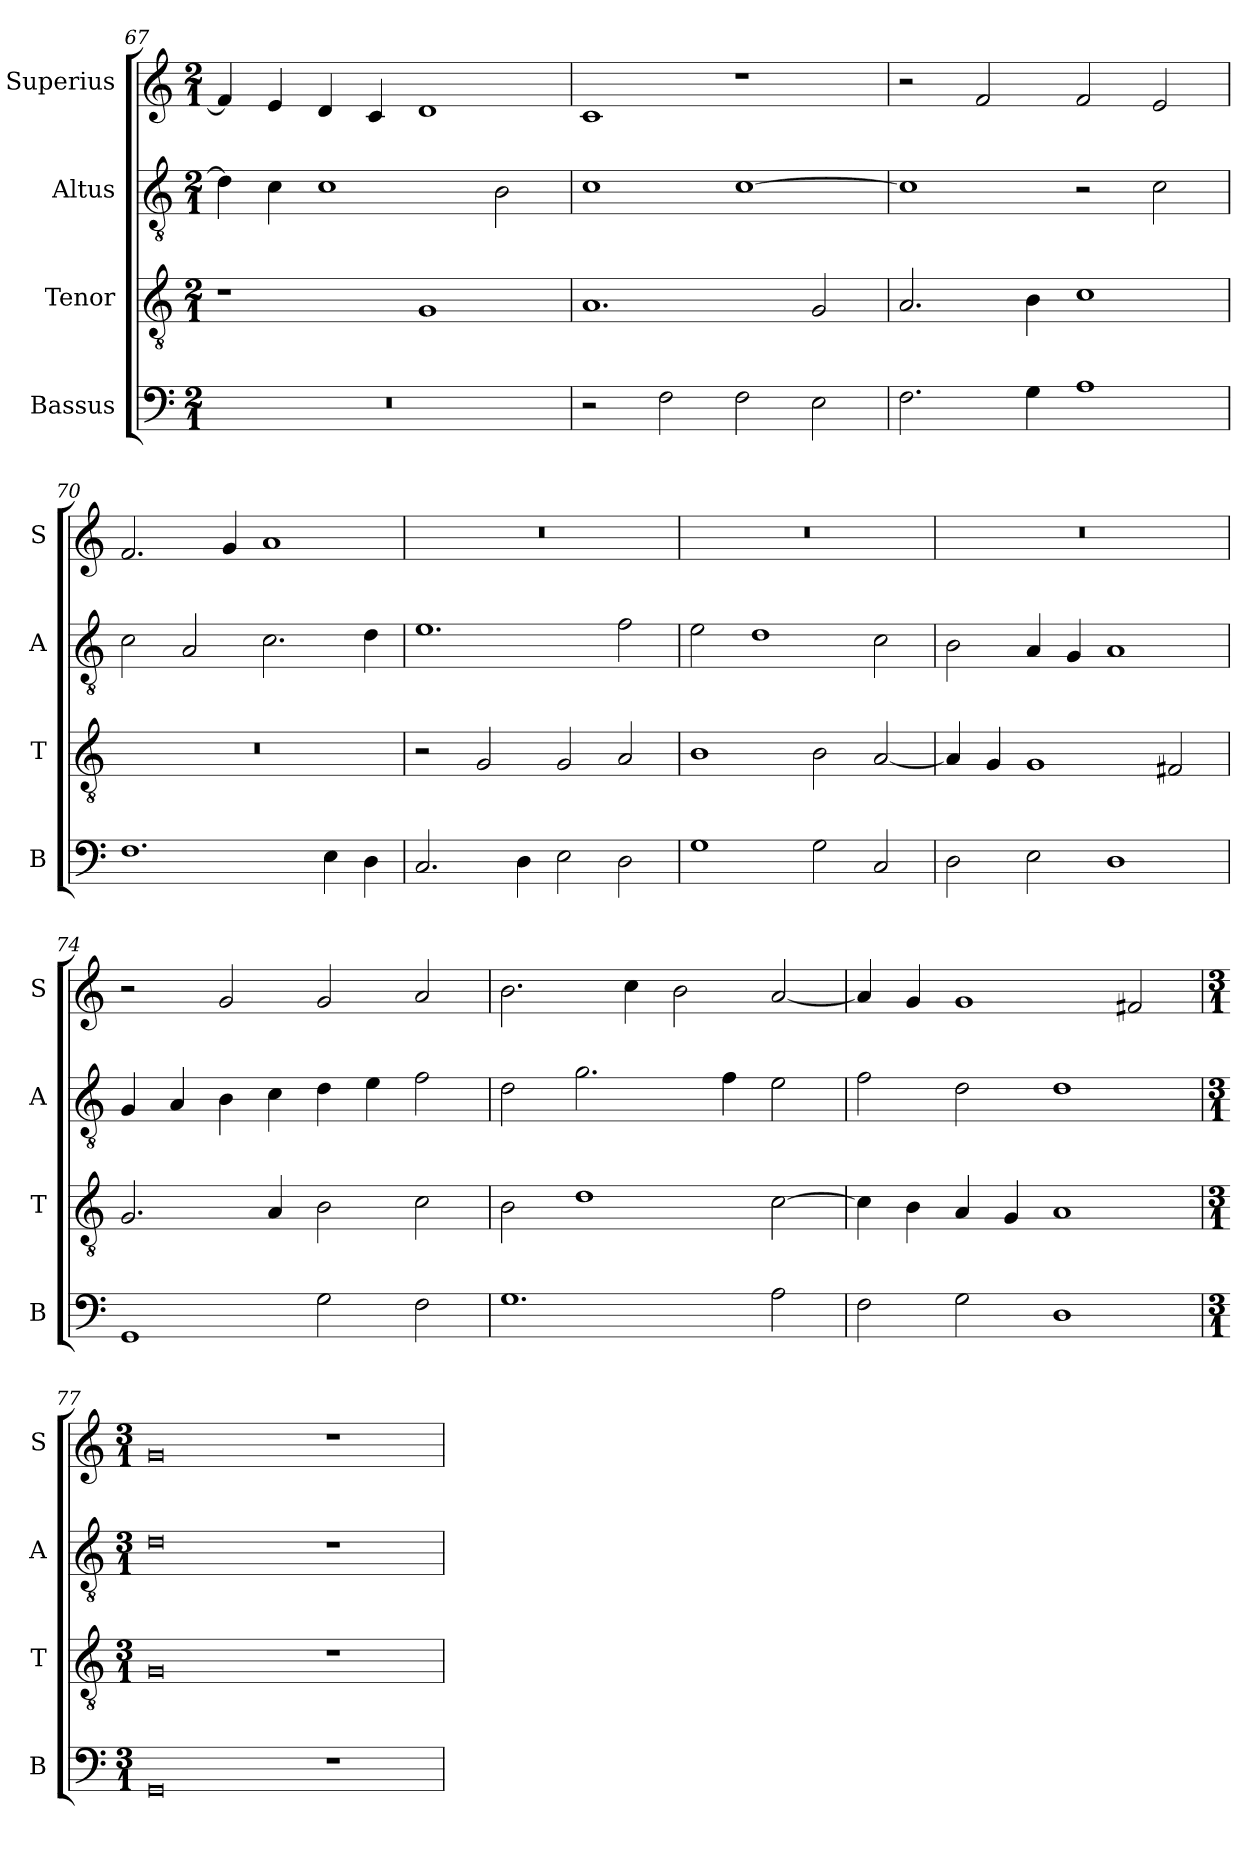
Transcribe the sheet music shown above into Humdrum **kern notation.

**kern	**kern	**kern	**kern
*part4	*part3	*part2	*part1
*staff4	*staff3	*staff2	*staff1
*I"Bassus	*I"Tenor	*I"Altus	*I"Superius
*I'B	*I'T	*I'A	*I'S
*clefF4	*clefGv2	*clefGv2	*clefG2
*k[]	*k[]	*k[]	*k[]
*M2/1	*M2/1	*M2/1	*M2/1
=67	=67	=67	=67
0r	1r	4d\]	4f/]
.	.	4c\	4e/
.	.	1c	4d/
.	.	.	4c/
.	1G	.	1d
.	.	2B\	.
=68	=68	=68	=68
2r	1.A	1c	1c
2F\	.	.	.
2F\	.	[1c	1r
2E\	2G/	.	.
=69	=69	=69	=69
2.F\	2.A/	1c]	2r
.	.	.	2f/
4G\	4B\	.	.
1A	1c	2r	2f/
.	.	2c\	2e/
=70	=70	=70	=70
1.F	0r	2c\	2.f/
.	.	2A/	.
.	.	.	4g/
.	.	2.c\	1a
4E\	.	.	.
4D\	.	4d\	.
=71	=71	=71	=71
2.C/	2r	1.e	0r
.	2G/	.	.
4D\	.	.	.
2E\	2G/	.	.
2D\	2A/	2f\	.
=72	=72	=72	=72
1G	1B	2e\	0r
.	.	1d	.
2G\	2B\	.	.
2C/	[2A/	2c\	.
=73	=73	=73	=73
2D\	4A/]	2B\	0r
.	4G/	.	.
2E\	1G	4A/	.
.	.	4G/	.
1D	.	1A	.
.	2F#X/	.	.
=74	=74	=74	=74
1GG	2.G/	4G/	2r
.	.	4A/	.
.	.	4B\	2g/
.	4A/	4c\	.
2G\	2B\	4d\	2g/
.	.	4e\	.
2F\	2c\	2f\	2a/
=75	=75	=75	=75
1.G	2B\	2d\	2.b\
.	1d	2.g\	.
.	.	.	4cc\
.	.	.	2b\
.	.	4f\	.
2A\	[2c\	2e\	[2a/
=76	=76	=76	=76
2F\	4c\]	2f\	4a/]
.	4B\	.	4g/
2G\	4A/	2d\	1g
.	4G/	.	.
1D	1A	1d	.
.	.	.	2f#X/
=77	=77	=77	=77
*M3/1	*M3/1	*M3/1	*M3/1
0GG	0G	0d	0g
1r	1r	1r	1r
=	=	=	=
*-	*-	*-	*-
